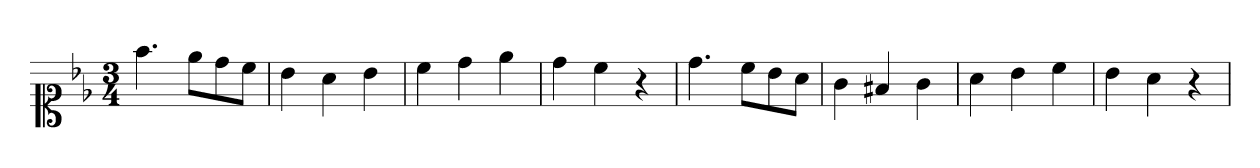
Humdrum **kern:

**kern
*part1
*staff1
*clefC1
*k[b-e-]
*M3/4
=1
4.ff
8ee-L
8dd
8ccJ
=2
4b-
4a
4b-
=3
4cc
4dd
4ee-
=4
4dd
4cc
4r
=5
4.dd
8ccL
8b-
8aJ
=6
4g
4f#X
4g
=7
4a
4b-
4cc
!!LO:LB:g=z
=8
4b-
4a
4r
=
*-
